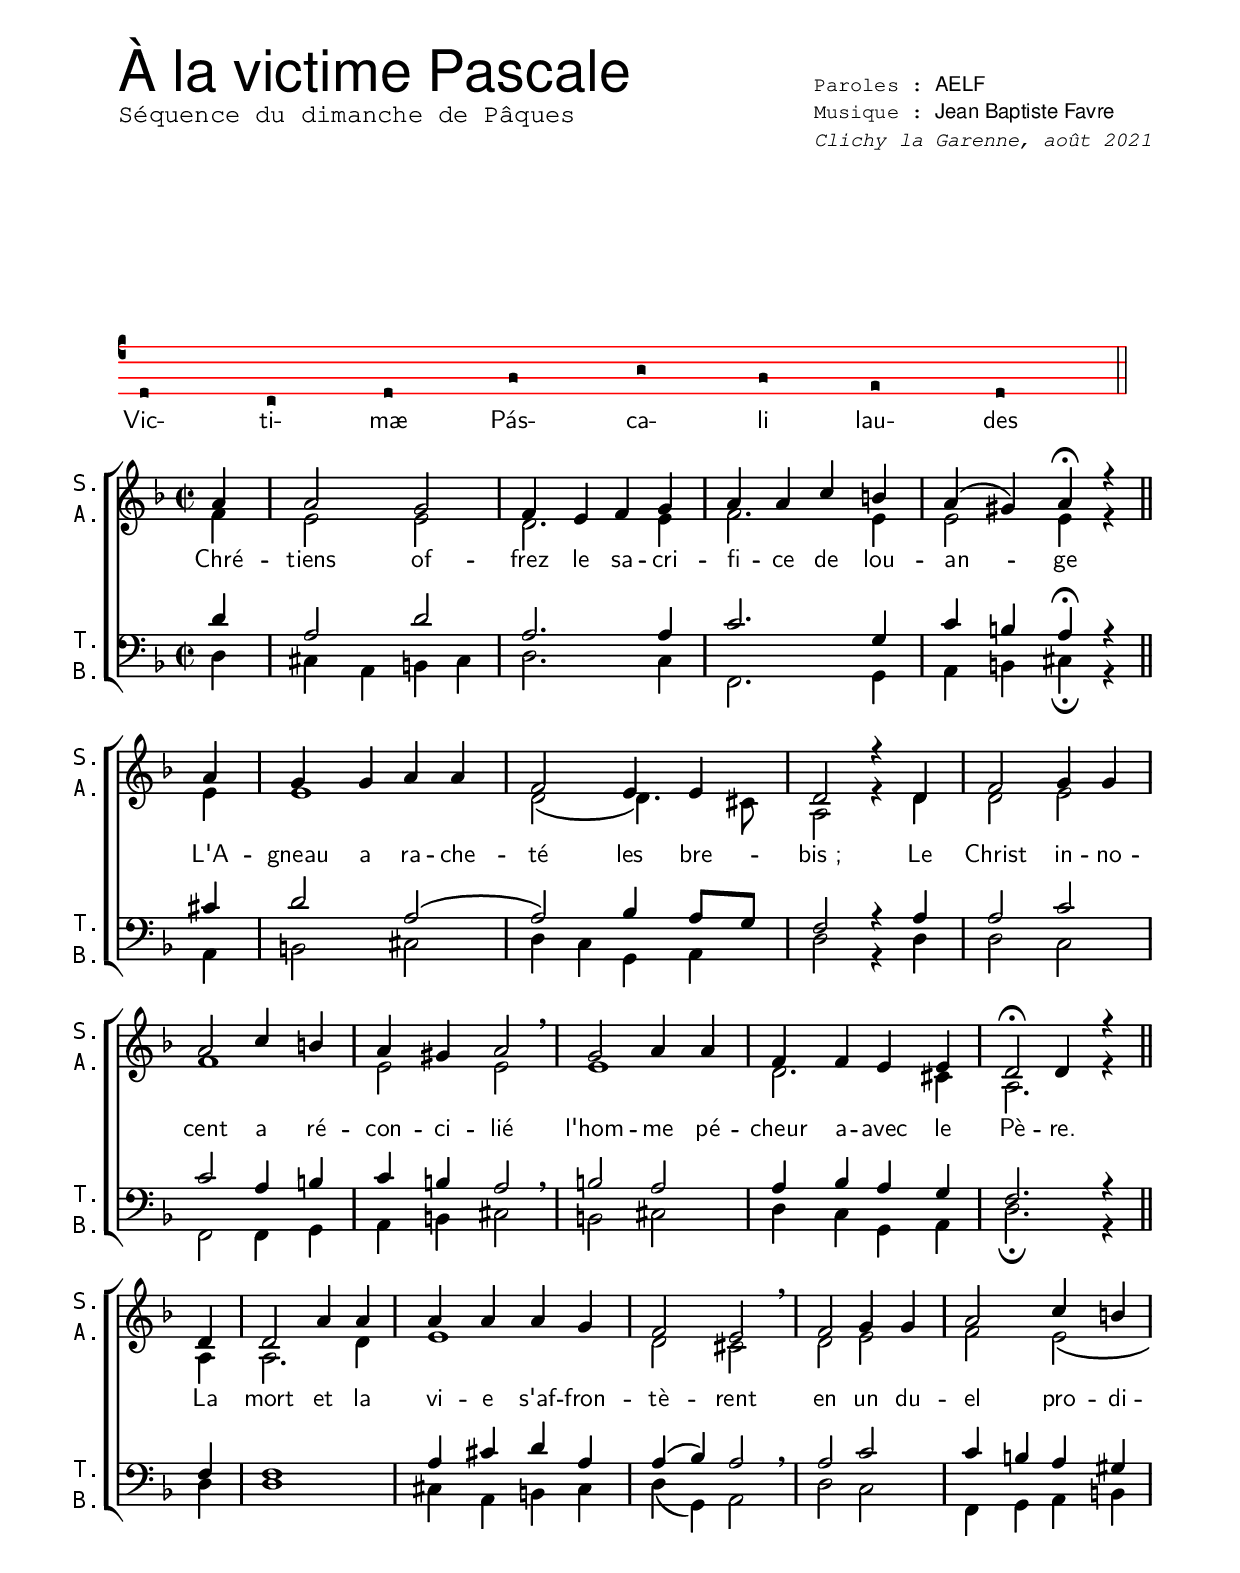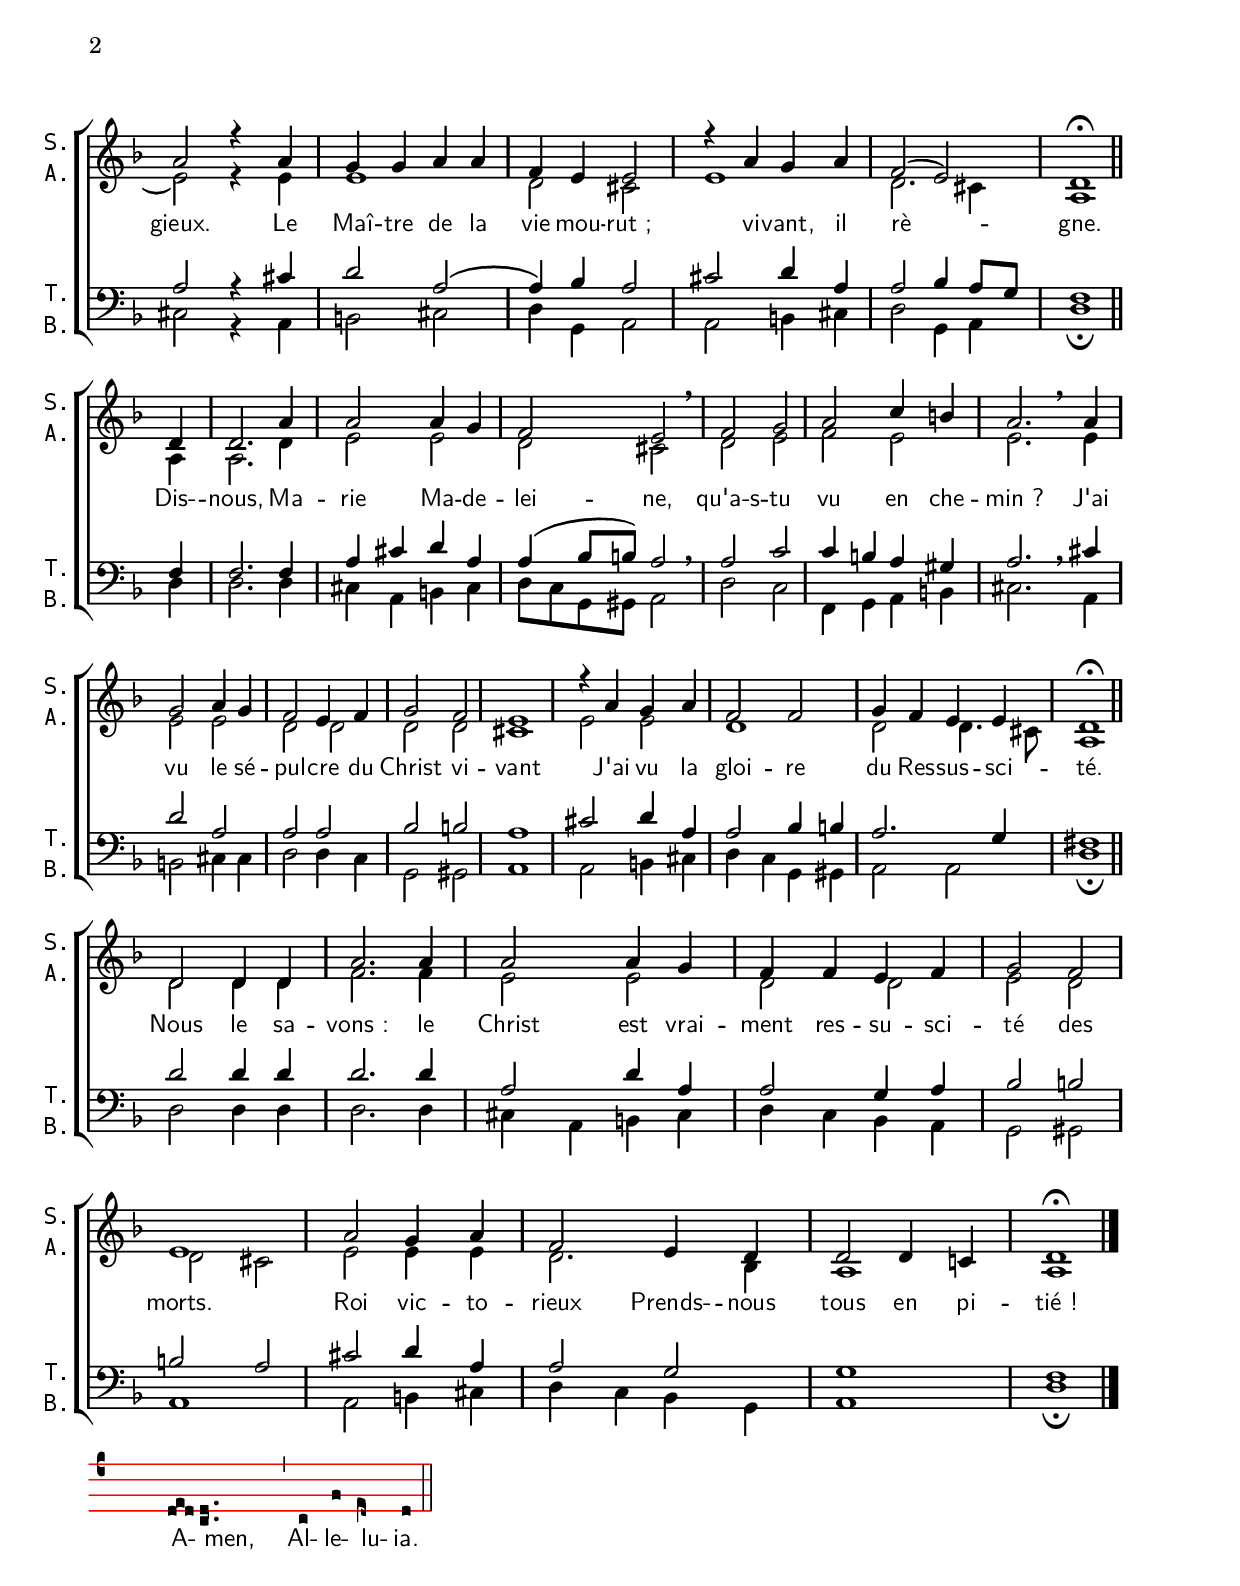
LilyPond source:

\version "2.22.0"
\language "english"
\include "gregorian.ly"
\include "../libs/commonFunctions.ily"

%{
        \new VaticanaVoice = "cantus" {
          \[ c'\melisma c' \flexa a \]
          \[ a \flexa \deminutum g\melismaEnd \]
          f \divisioMinima
          \[ f\melisma \pes a c' c' \pes d'\melismaEnd \]
          c' \divisioMinima \break
          \[ c'\melisma c' \flexa a \]
          \[ a \flexa \deminutum g\melismaEnd \] f \divisioMinima
        }
      >>
      \new Lyrics \lyricsto "cantus" {
        San- ctus, San- ctus, San- ctus
      }

%}


headers = \header {
  title = "À la victime Pascale"
  subtitle = "Séquence du dimanche de Pâques"
  composer = "Jean Baptiste Favre"
  poet = "AELF"
  subsubtitle = "Clichy la Garenne, août 2021"
  dedication = "Au père Thomas B."
  }

cantusSolistMusic = {
  \clef "vaticana-do3"
  d c d f g f e d \finalis
}
amenSolistMusic = {
  \clef "vaticana-do3"
  \[ d\melisma e d\melismaEnd \] \[ \augmentum c\melisma \pes \augmentum d\melismaEnd \] \divisioMinima c f \[ e\melisma \flexa \deminutum d\melismaEnd \] d \finalis
}
%%%%%%%%%%%%%%%%%%%%%%%%%%
%%%%%     Répons     %%%%%
%%%%%%%%%%%%%%%%%%%%%%%%%%
reponsRhythms = {
  \key f \major \time 2/2
  \partial 4 s4 s1*4  \bar "||" \break % Chrétiens offrez…
  \partial 4 s4 s1*9  \bar "||" \break % L'Agneau…
  \partial 4 s4 s1*11 \bar "||" \break % La mort et la vie…
  \partial 4 s4 s1*14 \bar "||" \break % Dis-nous Marie Madeleine…
                s1*10 \bar "|." \break % Nous le savons
  }
reponsSopranosMusic = \relative c'' {
  \partial 4 a4 a2 g f4 e f g a a c b a4 (gs) a4 \fermata r4 % Chrétiens offrez…

  \partial 4 a4 g g a a f2 e4 e d2 r4 % L'Agneau…
  d4 f2 g4 g a2 c4 b a4 gs a2 \breathe
  g2 a4 a f4 f e e d2 \fermata d4 r4

  \partial 4 d d2 a'4 a a4 a a4 g f2 e2 \breathe % La mort et la vie…
  f2 g4 g a2 c4 b a2 r4
  a4 g g a a f4 e e2 r4
  a4 g a f2 (e) d1 \fermata

  \partial 4 d4 d2. a'4 a2 a4 g f2 e \breathe % Dis-nous Marie Madeleine…
  f2 g a c4 b a2. \breathe
  a4 g2 a4 g f2 e4 f g2 f2 e1
  r4 a4 g a f2 f g4 f e e d1 \fermata

  d2 d4 d a'2. a4 a2 a4 g4 f f e f g2 f e1 % Nous le savons
  a2 g4 a f2 e4 d d2 d4 c! d1 \fermata
  }
reponsAltosMusic = \relative c' {
  \partial 4 f4 e2 e d2. e4 f2. e4 e2 e4 r4 % Chrétiens offrez…

  \partial 4 e4 e1 d2 (d4.) cs8 a2 r4 % L'Agneau…
  d4 d2 e2 f1 e2 e2 \breathe
  e1 d2.  cs4 a2. r4

  \partial 4 a4 a2. d4 e1 d2 cs2 \breathe % La mort et la vie…
  d2 e f e2 (e) r4
  e4 e1 d2 cs2
  e1 d2. cs4 a1

  \partial 4 a4 a2. d4 e2 e2 d2 cs \breathe % Dis-nous Marie Madeleine…
  d2 e f e2 e2. \breathe
  e4 e2 e d d d d cs1
  e2 e2 d1 d2 d4. cs8 a1

  d2 d4 d f2. f4 e2 e d d e d d cs2 % Nous le savons
  e2 e4 e d2. bf4 a1 a1
  }
reponsTenorsMusic =  \relative c' {
  \partial 4 d4 a2 d2 a2. a4 c2. g4 c4 b a4 \fermata r4 % Chrétiens offrez…

  \partial 4 cs4 d2 a2 (a2) bf4 a8 g f2 r4 % L'Agneau…
  a4 a2 c2 c2 a4 b c4 b a2 \breathe
  b2 a2 a4 bf a g f2. r4

  \partial 4 f4 f1 a4 cs d a a4 (bf) a2 \breathe % La mort et la vie…
  a2 c c4 b a gs a2 r4 cs d2 a (a4) bf a2
  cs2 d4 a a2 bf4 a8 g f1

  \partial 4 f4 f2. f4  a4 cs d a a4 (bf8 b) a2 \breathe % Dis-nous Marie Madeleine…
  a2 c c4 b a gs a2. \breathe
  cs4 d2 a a a bf b a1
  cs2 d4 a a2 bf4 b a2. g4 fs1

  d'2 d4 d d2. d4 a2 d4 a a2 g4 a bf2 b b a2 % Nous le savons
  cs2 d4 a a2 g2 g1 f1
  }
reponsBassesMusic =  \relative c {
  \partial 4 d4 cs a b cs d2. c4 f,2. g4 a4 b cs4 \fermata r4 % Chrétiens offrez…

  \partial 4 a4 b2 cs2 d4 c g a d2 r4 % L'Agneau…
  d4 d2 c f, f4 g a4 b cs2 \breathe
  b2 cs d4 c g a d2. \fermata r4

  \partial 4 d4 d1 cs4 a b cs d4 (g,) a2 \breathe % La mort et la vie…
  d2 c f,4 g a b cs2 r4
  a4 b2 cs d4 g, a2
  a2 b4 cs d2 g,4 a d1 \fermata

  \partial 4 d4 d2. d4 cs a b cs d8 c g gs a2 \breathe % Dis-nous Marie Madeleine…
  d2 c f,4 g a b cs2. \breathe
  a4 b2 cs4 cs d2 d4 c g2 gs a1
  a2 b4 cs d c g gs a2 a2 d1 \fermata

  d2 d4 d d2. d4 cs a b cs d c bf a g2 gs a1 % Nous le savons
  a2 b4 cs d4 c bf4 g a1 d1 \fermata
  }
reponsLyrics = \lyricmode {
  Chré -- tiens of -- frez le sa -- cri -- fi -- ce de lou -- an -- ge

  L'A -- gneau a ra -- che -- té les bre -- bis&nbsp;;
  Le Christ in -- no -- cent a ré -- con -- ci -- lié
  l'hom -- me pé -- cheur a -- avec le Pè -- re.

  La mort et la vi -- e s'af -- fron -- tè -- rent
  en un du -- el pro -- di -- gieux.
  Le Maî -- tre de la vie mou -- rut&nbsp;; vi -- vant, il rè -- gne.

  Dis- -- nous, Ma -- rie Ma -- de -- lei -- ne,
  qu'a-s -- tu vu en che -- min&nbsp;?
  J'ai vu le sé -- pul -- cre du Christ vi -- vant
  J'ai vu la gloi -- re du Res -- sus -- sci -- té.

  Nous le sa -- vons&nbsp;: le Christ
  est vrai -- ment res -- su -- sci -- té des morts.

  Roi vic -- to -- rieux
  Prends- -- nous tous en pi -- tié&nbsp;!

  }
%%%%%%%%%%%%%%%%%%%%%%%%%%%%%%%%%%%%%%%%%%%%
%%%%%          DRAW PARTITION          %%%%%
%%%%%%%%%%%%%%%%%%%%%%%%%%%%%%%%%%%%%%%%%%%%
FirstPageHeaders = \headers
OtherPageHeaders = \header {
  composer = ##f
  dedication = ##f
  poet = ##f
  subsubtitle = ##f
  subtitle = ##f
  title = ##f
  }

\paper {
  top-margin = 1\cm
  bottom-margin = 1\cm
  left-margin = 1\cm
  right-margin = 1\cm
  indent = 1\cm
  % Plan for recto-verso printing with inner margin
  two-sided = ##t
  inner-margin =  2\cm
  outer-margin = 1.5\cm

  oddFooterMarkup = {}
  #(include-special-characters)

  %#(define fonts
  %  (set-global-fonts
  %   #:music "emmentaler"
  %   #:brace "emmentaler"
  %   #:roman "Latin Modern Roman"
  %   #:sans "Latin Modern Sans"
  %   #:typewriter "Monospace Regular"
  %  ))
  }
FirstScorePaper = \paper {
    markup-system-spacing = #'((basic-distance . 30)
       (minimum-distance . 30)
       (padding . 5)
       (stretchability . 5))
    top-markup-spacing = #'((basic-distance . 3)
       (minimum-distance . 3)
       (padding . 3)
       (stretchability . 3))
    top-system-spacing = #'((basic-distance . 6)
       (minimum-distance . 6)
       (padding . 6)
       (stretchability . 5))
    system-system-spacing = #'((basic-distance . 3)
       (minimum-distance . 3)
       (padding . 3)
       (stretchability . 3))
    scoreTitleMarkup = \markup { \columns {
        \fill-line {
          \column {
            \line {
              \left-column {
                \fontsize #8 \sans \fromproperty #'header:title
                \fontsize #1 \typewriter \fromproperty #'header:subtitle
              }
            }
          }
          \column {
            \line {
              \fontsize #-1
              \left-column {
                \line { \concat { \typewriter "Paroles&nbsp;:&nbsp;" \sans \fromproperty #'header:poet \bold " " } }
                \line { \concat { \typewriter "Musique&nbsp;:&nbsp;" \sans \fromproperty #'header:composer \bold " " } }
                \typewriter \italic \fromproperty #'header:subsubtitle
              }
            }
          }
        }
      }
    }
    oddFooterMarkup = {}
  }
OtherScoresPaper = \paper {
    markup-system-spacing = #'((basic-distance . 3)
       (minimum-distance . 3)
       (padding . 3)
       (stretchability . 5))
    top-markup-spacing = #'((basic-distance . 3)
       (minimum-distance . 3)
       (padding . 3)
     4 (stretchability . 5))
    top-system-spacing = #'((basic-distance . 9)
       (minimum-distance . 9)
       (padding . 7)
       (stretchability . 5))
    system-system-spacing = #'((basic-distance . 3)
       (minimum-distance . 3)
       (padding . 3)
      (stretchability . 5))
  }
LastScorePaper = \paper {
    top-system-spacing = #'((basic-distance . 5)
       (minimum-distance . 3)
       (padding . 1)
       (stretchability . 10))
    system-system-spacing = #'((basic-distance . 0)
       (minimum-distance . 0)
       (padding . 1)
       (stretchability . 10))
   score-markup-spacing = #'((basic-distance . 0)
       (minimum-distance . 0)
       (padding . 1)
       (stretchability . 10))
    markup-system-spacing = #'((basic-distance . 5)
       (minimum-distance . 3)
       (padding . 1)
       (stretchability . 10))
}
AllScoreLayout = \layout {
      ragged-last = ##t
      \context {
          \Staff
          \RemoveEmptyStaves
          \override NoteHead #'style = #'altdefault
          \override InstrumentName #'font-name = #"Monospace Regular"
      }
      \context {
          \PianoStaff
          \RemoveEmptyStaves
          \override NoteHead #'style = #'altdefault
          \override InstrumentName #'font-name = #"Monospace Regular"
      }
      \context {
          \ChoirStaff
          \RemoveEmptyStaves
          \override NoteHead #'style = #'altdefault
          \override InstrumentName #'font-name = #"Monospace Regular"
      }
      \override LyricText #'font-name = #"Latin Modern Sans"
      \override Score.RehearsalMark.font-family = #'typewriter
  }
%%%%%%%%%%%%%%%%%%%%%%%%%%%%%%%%%%%%%%%%%%%%%%%%%%%%%%%%%%%%%%%%%%%
%%%%%%%%%%%%%%%%%%%          Antienne          %%%%%%%%%%%%%%%%%%%%
%%%%%%%%%%%%%%%%%%%%%%%%%%%%%%%%%%%%%%%%%%%%%%%%%%%%%%%%%%%%%%%%%%%

\bookpart { % Stance
  \FirstScorePaper
  \score {
    { % Partition Stance
      \new ChoirStaff = "ChoirStaff"
      {
        <<
        \new VaticanaVoice = "cantus" {
          \magnifyStaff #(magstep 3.5)
          \cantusSolistMusic
          \break
        }
        \new Lyrics \lyricsto "cantus" {
          Vic- ti- mæ Pás- ca- li lau- des
        }
        >>
        <<
          \new Staff = "reponsHighStaff" \with { shortInstrumentName = \markup { \column { "S." "A." } } }
          <<
            \clef "treble"
            \new Voice = "reponsRhythms" { \reponsRhythms \bar "||" }
            \new Voice = "reponsSoprano" { \voiceOne \reponsSopranosMusic }
            \new Voice = "reponsAlto" { \voiceTwo \reponsAltosMusic }
          >>
          \new Lyrics \lyricsto "reponsSoprano" { \reponsLyrics }
          \new Staff  = "reponsLowStaff" \with { shortInstrumentName = \markup { \column { "T." "B." } } }
          <<
            \clef "bass"
            \new Voice = "reponsRhythms" { \reponsRhythms }
            \new Voice = "reponsTenor" { \voiceOne \reponsTenorsMusic }
            \new Voice = "reponsBass" { \voiceTwo \reponsBassesMusic }
          >>
        >>
        <<
        \new VaticanaVoice = "cantus" {
          \magnifyStaff #(magstep 3.5)
          \amenSolistMusic
          \break
        }
        \new Lyrics \lyricsto "cantus" {
          A- men, Al- le- lu- ia.
        }
        >>
      }
    }
    \AllScoreLayout
    \FirstPageHeaders
  }
}